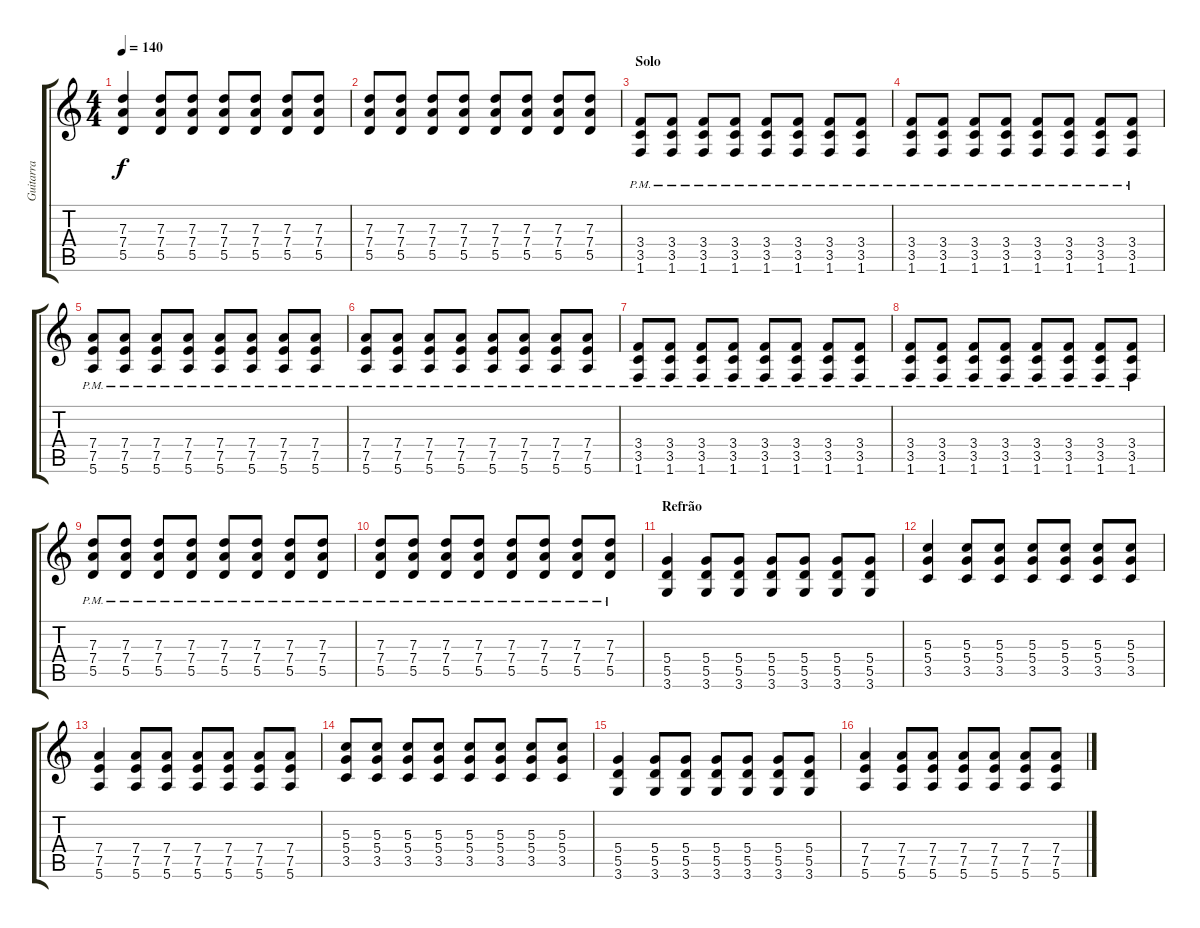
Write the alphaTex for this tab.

\track ("Guitarra" "Guitarra") {instrument distortionguitar}
\staff {score tabs}
\tuning (E4 B3 G3 D3 A2 E2) {hide}
\ts (4 4)
\tempo 140
\clef g2
\ks c
(7.3 7.4 5.5).4{dy f} (7.3 7.4 5.5).8 (7.3 7.4 5.5).8 (7.3 7.4 5.5).8 (7.3 7.4 5.5).8 (7.3 7.4 5.5).8 (7.3 7.4 5.5).8 |
(7.3 7.4 5.5).8 (7.3 7.4 5.5).8 (7.3 7.4 5.5).8 (7.3 7.4 5.5).8 (7.3 7.4 5.5).8 (7.3 7.4 5.5).8 (7.3 7.4 5.5).8 (7.3 7.4 5.5).8 |
\section ("" "Solo")
(3.4{pm} 3.5{pm} 1.6{pm}).8 (3.4{pm} 3.5{pm} 1.6{pm}).8 (3.4{pm} 3.5{pm} 1.6{pm}).8 (3.4{pm} 3.5{pm} 1.6{pm}).8 (3.4{pm} 3.5{pm} 1.6{pm}).8 (3.4{pm} 3.5{pm} 1.6{pm}).8 (3.4{pm} 3.5{pm} 1.6{pm}).8 (3.4{pm} 3.5{pm} 1.6{pm}).8 |
(3.4{pm} 3.5{pm} 1.6{pm}).8 (3.4{pm} 3.5{pm} 1.6{pm}).8 (3.4{pm} 3.5{pm} 1.6{pm}).8 (3.4{pm} 3.5{pm} 1.6{pm}).8 (3.4{pm} 3.5{pm} 1.6{pm}).8 (3.4{pm} 3.5{pm} 1.6{pm}).8 (3.4{pm} 3.5{pm} 1.6{pm}).8 (3.4{pm} 3.5{pm} 1.6{pm}).8 |
(7.4{pm} 7.5{pm} 5.6{pm}).8 (7.4{pm} 7.5{pm} 5.6{pm}).8 (7.4{pm} 7.5{pm} 5.6{pm}).8 (7.4{pm} 7.5{pm} 5.6{pm}).8 (7.4{pm} 7.5{pm} 5.6{pm}).8 (7.4{pm} 7.5{pm} 5.6{pm}).8 (7.4{pm} 7.5{pm} 5.6{pm}).8 (7.4{pm} 7.5{pm} 5.6{pm}).8 |
(7.4{pm} 7.5{pm} 5.6{pm}).8 (7.4{pm} 7.5{pm} 5.6{pm}).8 (7.4{pm} 7.5{pm} 5.6{pm}).8 (7.4{pm} 7.5{pm} 5.6{pm}).8 (7.4{pm} 7.5{pm} 5.6{pm}).8 (7.4{pm} 7.5{pm} 5.6{pm}).8 (7.4{pm} 7.5{pm} 5.6{pm}).8 (7.4{pm} 7.5{pm} 5.6{pm}).8 |
(3.4{pm} 3.5{pm} 1.6{pm}).8 (3.4{pm} 3.5{pm} 1.6{pm}).8 (3.4{pm} 3.5{pm} 1.6{pm}).8 (3.4{pm} 3.5{pm} 1.6{pm}).8 (3.4{pm} 3.5{pm} 1.6{pm}).8 (3.4{pm} 3.5{pm} 1.6{pm}).8 (3.4{pm} 3.5{pm} 1.6{pm}).8 (3.4{pm} 3.5{pm} 1.6{pm}).8 |
(3.4{pm} 3.5{pm} 1.6{pm}).8 (3.4{pm} 3.5{pm} 1.6{pm}).8 (3.4{pm} 3.5{pm} 1.6{pm}).8 (3.4{pm} 3.5{pm} 1.6{pm}).8 (3.4{pm} 3.5{pm} 1.6{pm}).8 (3.4{pm} 3.5{pm} 1.6{pm}).8 (3.4{pm} 3.5{pm} 1.6{pm}).8 (3.4{pm} 3.5{pm} 1.6{pm}).8 |
(7.3{pm} 7.4 5.5).8 (7.3{pm} 7.4 5.5).8 (7.3{pm} 7.4 5.5).8 (7.3{pm} 7.4 5.5).8 (7.3{pm} 7.4 5.5).8 (7.3{pm} 7.4 5.5).8 (7.3{pm} 7.4 5.5).8 (7.3{pm} 7.4 5.5).8 |
(7.3{pm} 7.4 5.5).8 (7.3{pm} 7.4 5.5).8 (7.3{pm} 7.4 5.5).8 (7.3{pm} 7.4 5.5).8 (7.3{pm} 7.4 5.5).8 (7.3{pm} 7.4 5.5).8 (7.3{pm} 7.4 5.5).8 (7.3{pm} 7.4 5.5).8 |
\section ("" "Refrão")
(5.4 5.5 3.6).4 (5.4 5.5 3.6).8 (5.4 5.5 3.6).8 (5.4 5.5 3.6).8 (5.4 5.5 3.6).8 (5.4 5.5 3.6).8 (5.4 5.5 3.6).8 |
(5.3 5.4 3.5).4 (5.3 5.4 3.5).8 (5.3 5.4 3.5).8 (5.3 5.4 3.5).8 (5.3 5.4 3.5).8 (5.3 5.4 3.5).8 (5.3 5.4 3.5).8 |
(7.4 7.5 5.6).4 (7.4 7.5 5.6).8 (7.4 7.5 5.6).8 (7.4 7.5 5.6).8 (7.4 7.5 5.6).8 (7.4 7.5 5.6).8 (7.4 7.5 5.6).8 |
(5.3 5.4 3.5).8 (5.3 5.4 3.5).8 (5.3 5.4 3.5).8 (5.3 5.4 3.5).8 (5.3 5.4 3.5).8 (5.3 5.4 3.5).8 (5.3 5.4 3.5).8 (5.3 5.4 3.5).8 |
(5.4 5.5 3.6).4 (5.4 5.5 3.6).8 (5.4 5.5 3.6).8 (5.4 5.5 3.6).8 (5.4 5.5 3.6).8 (5.4 5.5 3.6).8 (5.4 5.5 3.6).8 |
(7.4 7.5 5.6).4 (7.4 7.5 5.6).8 (7.4 7.5 5.6).8 (7.4 7.5 5.6).8 (7.4 7.5 5.6).8 (7.4 7.5 5.6).8 (7.4 7.5 5.6).8
